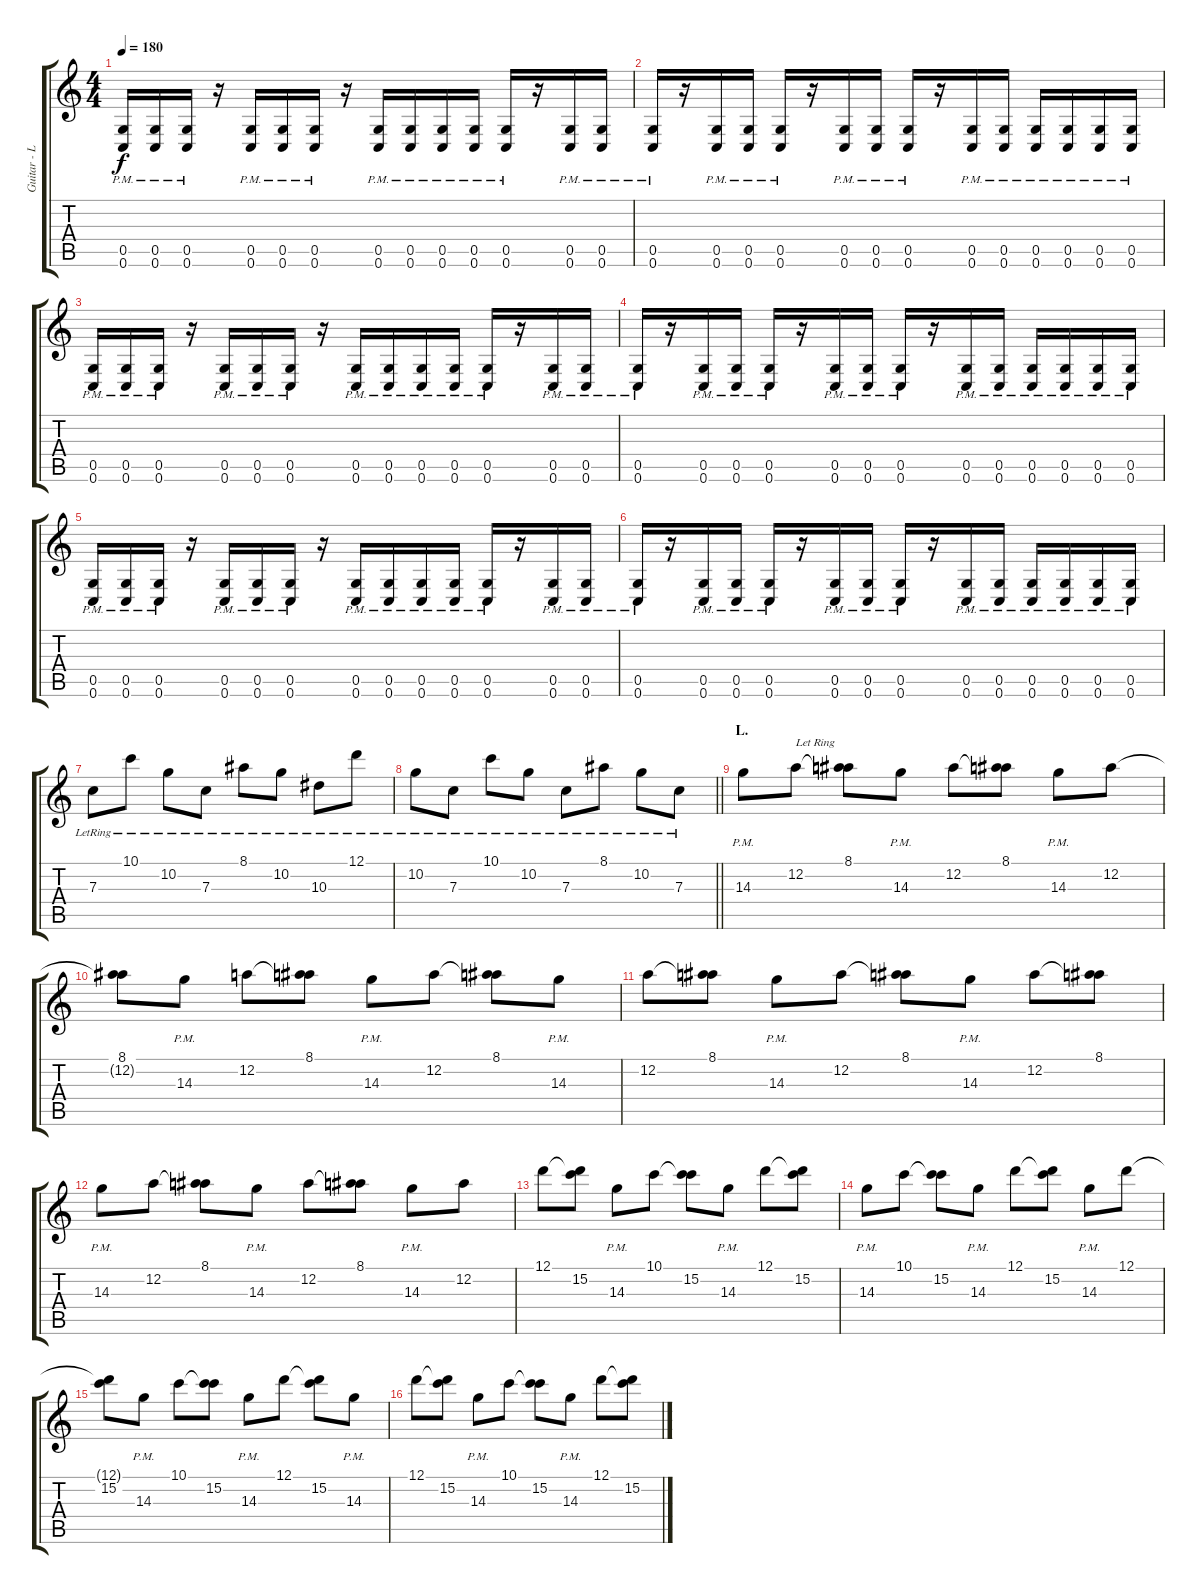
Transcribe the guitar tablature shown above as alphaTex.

\track ("Guitar - Left" "Guitar - L") {instrument distortionguitar}
\staff {score tabs}
\tuning (D4 A3 F3 C3 G2 C2) {hide}
\ts (4 4)
\tempo 180
\clef g2
\ks c
(0.5{pm} 0.6{pm}).16{dy f} (0.5{pm} 0.6{pm}).16 (0.5{pm} 0.6{pm}).16 r.16 (0.5{pm} 0.6{pm}).16 (0.5{pm} 0.6{pm}).16 (0.5{pm} 0.6{pm}).16 r.16 (0.5{pm} 0.6{pm}).16 (0.5{pm} 0.6{pm}).16 (0.5{pm} 0.6{pm}).16 (0.5{pm} 0.6{pm}).16 (0.5{pm} 0.6{pm}).16 r.16 (0.5{pm} 0.6{pm}).16 (0.5{pm} 0.6{pm}).16 |
(0.5{pm} 0.6{pm}).16 r.16 (0.5{pm} 0.6{pm}).16 (0.5{pm} 0.6{pm}).16 (0.5{pm} 0.6{pm}).16 r.16 (0.5{pm} 0.6{pm}).16 (0.5{pm} 0.6{pm}).16 (0.5{pm} 0.6{pm}).16 r.16 (0.5{pm} 0.6{pm}).16 (0.5{pm} 0.6{pm}).16 (0.5{pm} 0.6{pm}).16 (0.5{pm} 0.6{pm}).16 (0.5{pm} 0.6{pm}).16 (0.5{pm} 0.6{pm}).16 |
(0.5{pm} 0.6{pm}).16 (0.5{pm} 0.6{pm}).16 (0.5{pm} 0.6{pm}).16 r.16 (0.5{pm} 0.6{pm}).16 (0.5{pm} 0.6{pm}).16 (0.5{pm} 0.6{pm}).16 r.16 (0.5{pm} 0.6{pm}).16 (0.5{pm} 0.6{pm}).16 (0.5{pm} 0.6{pm}).16 (0.5{pm} 0.6{pm}).16 (0.5{pm} 0.6{pm}).16 r.16 (0.5{pm} 0.6{pm}).16 (0.5{pm} 0.6{pm}).16 |
(0.5{pm} 0.6{pm}).16 r.16 (0.5{pm} 0.6{pm}).16 (0.5{pm} 0.6{pm}).16 (0.5{pm} 0.6{pm}).16 r.16 (0.5{pm} 0.6{pm}).16 (0.5{pm} 0.6{pm}).16 (0.5{pm} 0.6{pm}).16 r.16 (0.5{pm} 0.6{pm}).16 (0.5{pm} 0.6{pm}).16 (0.5{pm} 0.6{pm}).16 (0.5{pm} 0.6{pm}).16 (0.5{pm} 0.6{pm}).16 (0.5{pm} 0.6{pm}).16 |
(0.5{pm} 0.6{pm}).16 (0.5{pm} 0.6{pm}).16 (0.5{pm} 0.6{pm}).16 r.16 (0.5{pm} 0.6{pm}).16 (0.5{pm} 0.6{pm}).16 (0.5{pm} 0.6{pm}).16 r.16 (0.5{pm} 0.6{pm}).16 (0.5{pm} 0.6{pm}).16 (0.5{pm} 0.6{pm}).16 (0.5{pm} 0.6{pm}).16 (0.5{pm} 0.6{pm}).16 r.16 (0.5{pm} 0.6{pm}).16 (0.5{pm} 0.6{pm}).16 |
(0.5{pm} 0.6{pm}).16 r.16 (0.5{pm} 0.6{pm}).16 (0.5{pm} 0.6{pm}).16 (0.5{pm} 0.6{pm}).16 r.16 (0.5{pm} 0.6{pm}).16 (0.5{pm} 0.6{pm}).16 (0.5{pm} 0.6{pm}).16 r.16 (0.5{pm} 0.6{pm}).16 (0.5{pm} 0.6{pm}).16 (0.5{pm} 0.6{pm}).16 (0.5{pm} 0.6{pm}).16 (0.5{pm} 0.6{pm}).16 (0.5{pm} 0.6{pm}).16 |
7.3{lr}.8 10.1{lr}.8 10.2{lr}.8 7.3{lr}.8 8.1{lr}.8 10.2{lr}.8 10.3{lr}.8 12.1{lr}.8 |
\barLineRight lightlight
10.2{lr}.8 7.3{lr}.8 10.1{lr}.8 10.2{lr}.8 7.3{lr}.8 8.1{lr}.8 10.2{lr}.8 7.3{lr}.8 |
\section ("" "L.")
14.3{pm}.8 12.2.8{txt "Let Ring"} (8.1 12.2{t}).8 14.3{pm}.8 12.2.8 (8.1 12.2{t}).8 14.3{pm}.8 12.2.8 |
(8.1 12.2{t}).8 14.3{pm}.8 12.2.8 (8.1 12.2{t}).8 14.3{pm}.8 12.2.8 (8.1 12.2{t}).8 14.3{pm}.8 |
12.2.8 (8.1 12.2{t}).8 14.3{pm}.8 12.2.8 (8.1 12.2{t}).8 14.3{pm}.8 12.2.8 (8.1 12.2{t}).8 |
14.3{pm}.8 12.2.8 (8.1 12.2{t}).8 14.3{pm}.8 12.2.8 (8.1 12.2{t}).8 14.3{pm}.8 12.2.8 |
12.1.8 (12.1{t} 15.2).8 14.3{pm}.8 10.1.8 (10.1{t} 15.2).8 14.3{pm}.8 12.1.8 (12.1{t} 15.2).8 |
14.3{pm}.8 10.1.8 (10.1{t} 15.2).8 14.3{pm}.8 12.1.8 (12.1{t} 15.2).8 14.3{pm}.8 12.1.8 |
(12.1{t} 15.2).8 14.3{pm}.8 10.1.8 (10.1{t} 15.2).8 14.3{pm}.8 12.1.8 (12.1{t} 15.2).8 14.3{pm}.8 |
12.1.8 (12.1{t} 15.2).8 14.3{pm}.8 10.1.8 (10.1{t} 15.2).8 14.3{pm}.8 12.1.8 (12.1{t} 15.2).8
